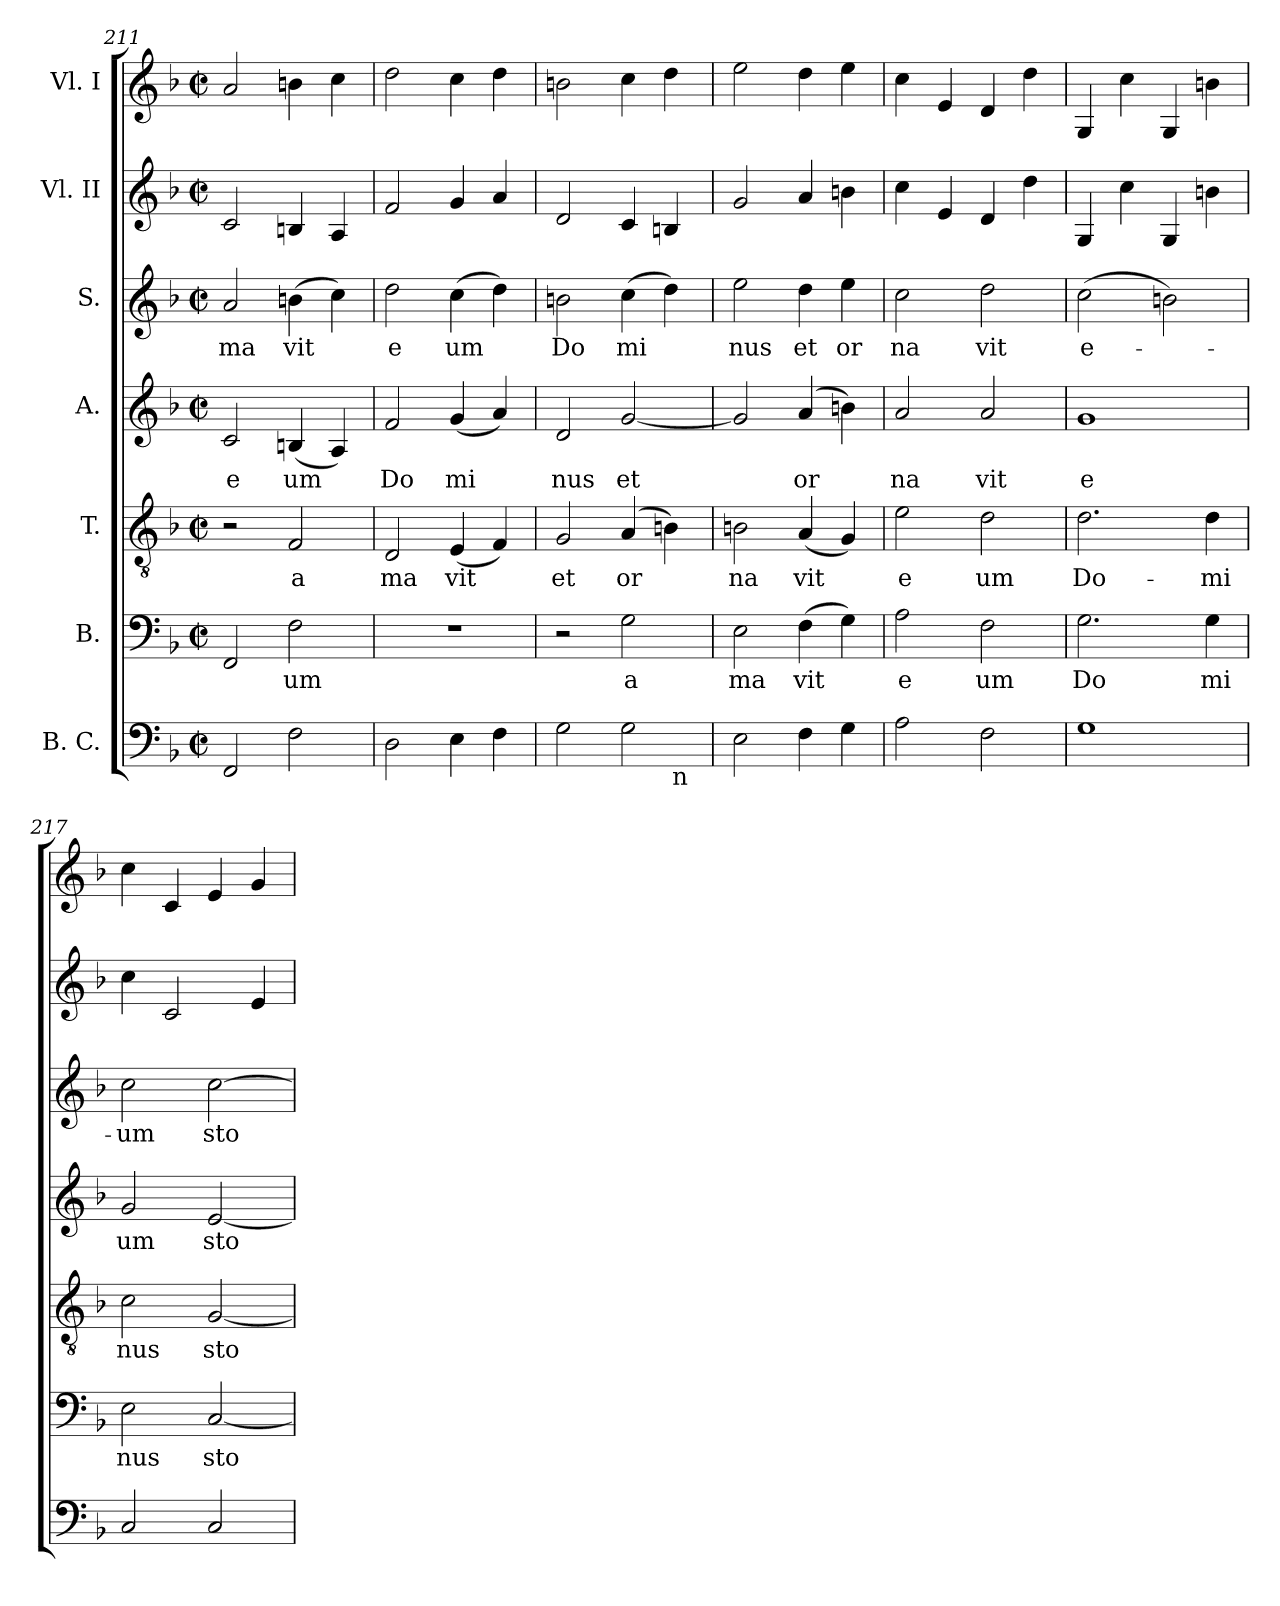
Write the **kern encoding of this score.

**kern	**kern	**text	**kern	**text	**kern	**text	**kern	**text	**kern	**kern
*part7	*part6	*part6	*part5	*part5	*part4	*part4	*part3	*part3	*part2	*part1
*staff7	*staff6	*staff6	*staff5	*staff5	*staff4	*staff4	*staff3	*staff3	*staff2	*staff1
*I"B. C.	*I"B.	*	*I"T.	*	*I"A.	*	*I"S.	*	*I"Vl. II	*I"Vl. I
*clefF4	*clefF4	*	*clefGv2	*	*clefG2	*	*clefG2	*	*clefG2	*clefG2
*k[b-]	*k[b-]	*	*k[b-]	*	*k[b-]	*	*k[b-]	*	*k[b-]	*k[b-]
*F:	*F:	*	*F:	*	*F:	*	*F:	*	*F:	*F:
*M2/2	*M2/2	*	*M2/2	*	*M2/2	*	*M2/2	*	*M2/2	*M2/2
*met(c|)	*met(c|)	*	*met(c|)	*	*met(c|)	*	*met(c|)	*	*met(c|)	*met(c|)
=211	=211	=211	=211	=211	=211	=211	=211	=211	=211	=211
!	!	!	!	!	!	!LO:LY:b:cj	!	!LO:LY:b:cj	!	!
2FF/	2FF/	.	2r	.	2c/	e	2a/	ma	2c/	2a/
!	!	!LO:LY:b:cj	!	!LO:LY:b:cj	!	!LO:LY:b	!	!LO:LY:b	!	!
2F<\	2F\	um	2F/	a	(<4Bn/	um	(>4bn\	vit	4Bn/	4bn\
.	.	.	.	.	4A/)	.	4cc\)	.	4A/	4cc\
=212	=212	=212	=212	=212	=212	=212	=212	=212	=212	=212
!	!	!	!	!LO:LY:b:cj	!	!LO:LY:b:cj	!	!LO:LY:b:cj	!	!
2D<\	1r	.	2D/	ma	2f/	Do	2dd\	e	2f/	2dd\
!	!	!	!	!LO:LY:b	!	!LO:LY:b	!	!LO:LY:b	!	!
4E<\	.	.	(<4E/	vit	(<4g/	mi	(>4cc\	um	4g/	4cc\
4F<\	.	.	4F/)	.	4a/)	.	4dd\)	.	4a/	4dd\
=213	=213	=213	=213	=213	=213	=213	=213	=213	=213	=213
!	!	!	!	!LO:LY:b:cj	!	!LO:LY:b:cj	!	!LO:LY:b:cj	!	!
*^	*	*	*	*	*	*	*	*	*	*
2G\	2ryy	2r	.	2G/	et	2d/	nus	2bn\	Do	2d/	2bn\
!	!	!	!LO:LY:b:cj	!	!LO:LY:b:cj	!	!LO:LY:b:cj	!	!LO:LY:b	!	!
2G<\	4ryy	2G\	a	(>4A/	or	[<2g/	et	(>4cc\	mi	4c/	4cc\
.	64ryy	.	.	4Bn\)	.	.	.	4dd\)	.	4Bn/	4dd\
!	!LO:TX:b:t=n	!	!	!	!	!	!	!	!	!	!
.	8...ryy	.	.	.	.	.	.	.	.	.	.
=214	=214	=214	=214	=214	=214	=214	=214	=214	=214	=214	=214
!	!	!	!LO:LY:b:cj	!	!LO:LY:b:cj	!	!	!	!LO:LY:b:cj	!	!
*v	*v	*	*	*	*	*	*	*	*	*	*
2E<\	2E\	ma	2Bn\	na	2g/]	.	2ee\	nus	2g/	2ee\
!	!	!LO:LY:b	!	!LO:LY:b	!	!LO:LY:b:cj	!	!LO:LY:b:cj	!	!
4F<\	(>4F\	vit	(<4A/	vit	(>4a/	or	4dd\	et	4a/	4dd\
!	!	!	!	!	!	!	!	!LO:LY:b:cj	!	!
4G<\	4G\)	.	4G/)	.	4bn\)	.	4ee\	or	4bn\	4ee\
=215	=215	=215	=215	=215	=215	=215	=215	=215	=215	=215
!	!	!LO:LY:b:cj	!	!LO:LY:b:cj	!	!LO:LY:b:cj	!	!LO:LY:b:cj	!	!
2A\	2A\	e	2e\	e	2a/	na	2cc\	na	4cc\	4cc\
.	.	.	.	.	.	.	.	.	4e/	4e/
!	!	!LO:LY:b:cj	!	!LO:LY:b:cj	!	!LO:LY:b:cj	!	!LO:LY:b:cj	!	!
2F<\	2F\	um	2d\	um	2a/	vit	2dd\	vit	4d/	4d/
.	.	.	.	.	.	.	.	.	4dd\	4dd\
!!LO:LB:g=z
=216	=216	=216	=216	=216	=216	=216	=216	=216	=216	=216
!	!	!LO:LY:b:cj	!	!LO:LY:b:cj	!	!LO:LY:b:cj	!	!LO:LY:b:cj	!	!
1G<	2.G\	Do	2.d\	Do-	1g	e	(>2cc\	e-	4G/	4G/
.	.	.	.	.	.	.	.	.	4cc\	4cc\
.	.	.	.	.	.	.	2bn\)	.	4G/	4G/
!	!	!LO:LY:b:cj	!	!LO:LY:b:cj	!	!	!	!	!	!
.	4G\	mi	4d\	-mi	.	.	.	.	4bn\	4bn\
=217	=217	=217	=217	=217	=217	=217	=217	=217	=217	=217
!	!	!LO:LY:b:cj	!	!LO:LY:b:cj	!	!LO:LY:b:cj	!	!LO:LY:b:cj	!	!
2C/	2E\	nus	2c\	nus	2g/	um	2cc\	-um	4cc\	4cc\
.	.	.	.	.	.	.	.	.	2c/	4c/
!	!	!LO:LY:b	!	!LO:LY:b	!	!LO:LY:b	!	!LO:LY:b	!	!
2C/	[<2C/	sto	[<2G/	sto-	[<2e/	sto	[>2cc\	sto-	.	4e/
.	.	.	.	.	.	.	.	.	4e/	4g/
=	=	=	=	=	=	=	=	=	=	=
*-	*-	*-	*-	*-	*-	*-	*-	*-	*-	*-
